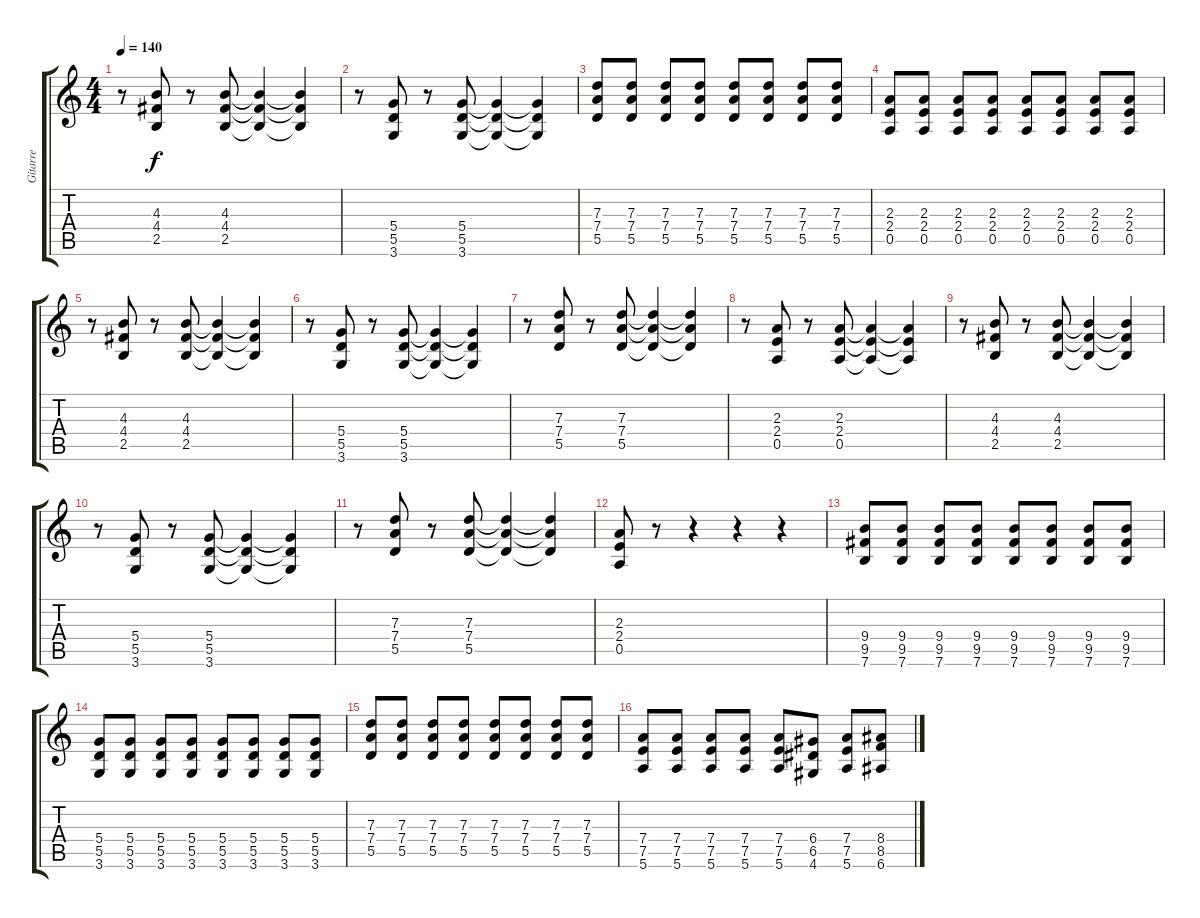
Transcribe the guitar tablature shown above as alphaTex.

\track ("Gitarre" "Gitarre") {instrument overdrivenguitar}
\staff {score tabs}
\tuning (E4 B3 G3 D3 A2 E2) {hide}
\ts (4 4)
\tempo 140
\clef g2
\ks c
r.8{dy f} (4.3 4.4 2.5).8 r.8 (4.3 4.4 2.5).8 (4.3{t} 4.4{t} 2.5{t}).4 (4.3{t} 4.4{t} 2.5{t}).4 |
r.8 (5.4 5.5 3.6).8 r.8 (5.4 5.5 3.6).8 (5.4{t} 5.5{t} 3.6{t}).4 (5.4{t} 5.5{t} 3.6{t}).4 |
(7.3 7.4 5.5).8 (7.3 7.4 5.5).8 (7.3 7.4 5.5).8 (7.3 7.4 5.5).8 (7.3 7.4 5.5).8 (7.3 7.4 5.5).8 (7.3 7.4 5.5).8 (7.3 7.4 5.5).8 |
(2.3 2.4 0.5).8 (2.3 2.4 0.5).8 (2.3 2.4 0.5).8 (2.3 2.4 0.5).8 (2.3 2.4 0.5).8 (2.3 2.4 0.5).8 (2.3 2.4 0.5).8 (2.3 2.4 0.5).8 |
r.8 (4.3 4.4 2.5).8 r.8 (4.3 4.4 2.5).8 (4.3{t} 4.4{t} 2.5{t}).4 (4.3{t} 4.4{t} 2.5{t}).4 |
r.8 (5.4 5.5 3.6).8 r.8 (5.4 5.5 3.6).8 (5.4{t} 5.5{t} 3.6{t}).4 (5.4{t} 5.5{t} 3.6{t}).4 |
r.8 (7.3 7.4 5.5).8 r.8 (7.3 7.4 5.5).8 (7.3{t} 7.4{t} 5.5{t}).4 (7.3{t} 7.4{t} 5.5{t}).4 |
r.8 (2.3 2.4 0.5).8 r.8 (2.3 2.4 0.5).8 (2.3{t} 2.4{t} 0.5{t}).4 (2.3{t} 2.4{t} 0.5{t}).4 |
r.8 (4.3 4.4 2.5).8 r.8 (4.3 4.4 2.5).8 (4.3{t} 4.4{t} 2.5{t}).4 (4.3{t} 4.4{t} 2.5{t}).4 |
r.8 (5.4 5.5 3.6).8 r.8 (5.4 5.5 3.6).8 (5.4{t} 5.5{t} 3.6{t}).4 (5.4{t} 5.5{t} 3.6{t}).4 |
r.8 (7.3 7.4 5.5).8 r.8 (7.3 7.4 5.5).8 (7.3{t} 7.4{t} 5.5{t}).4 (7.3{t} 7.4{t} 5.5{t}).4 |
(2.3 2.4 0.5).8 r.8 r.4 r.4 r.4 |
(9.4 9.5 7.6).8 (9.4 9.5 7.6).8 (9.4 9.5 7.6).8 (9.4 9.5 7.6).8 (9.4 9.5 7.6).8 (9.4 9.5 7.6).8 (9.4 9.5 7.6).8 (9.4 9.5 7.6).8 |
(5.4 5.5 3.6).8 (5.4 5.5 3.6).8 (5.4 5.5 3.6).8 (5.4 5.5 3.6).8 (5.4 5.5 3.6).8 (5.4 5.5 3.6).8 (5.4 5.5 3.6).8 (5.4 5.5 3.6).8 |
(7.3 7.4 5.5).8 (7.3 7.4 5.5).8 (7.3 7.4 5.5).8 (7.3 7.4 5.5).8 (7.3 7.4 5.5).8 (7.3 7.4 5.5).8 (7.3 7.4 5.5).8 (7.3 7.4 5.5).8 |
(7.4 7.5 5.6).8 (7.4 7.5 5.6).8 (7.4 7.5 5.6).8 (7.4 7.5 5.6).8 (7.4 7.5 5.6).8 (6.4 6.5 4.6).8 (7.4 7.5 5.6).8 (8.4 8.5 6.6).8
